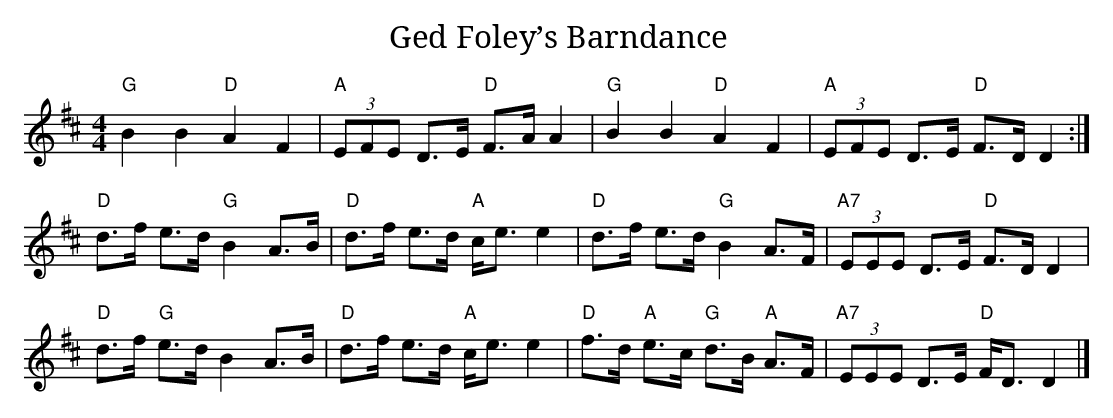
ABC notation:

X:1
T: Ged Foley’s Barndance
M: 4/4
L: 1/8
K: Dmaj
"G"B2B2 "D"A2F2 | "A"(3EFE D>E "D"F>A A2 | "G"B2B2"D"A2F2 | "A"(3EFE D>E "D"F>DD2 :|
"D"d>f e>d "G"B2 A>B | "D"d>f e>d "A"c<e e2 | "D"d>f e>d "G"B2 A>F | "A7"(3EEE D>E "D"F>D D2 |
"D"d>f "G"e>d B2 A>B | "D"d>f e>d "A"c<e e2 | "D"f>d "A"e>c "G"d>B "A"A>F | "A7"(3EEE D>E "D"F<D D2 |]
